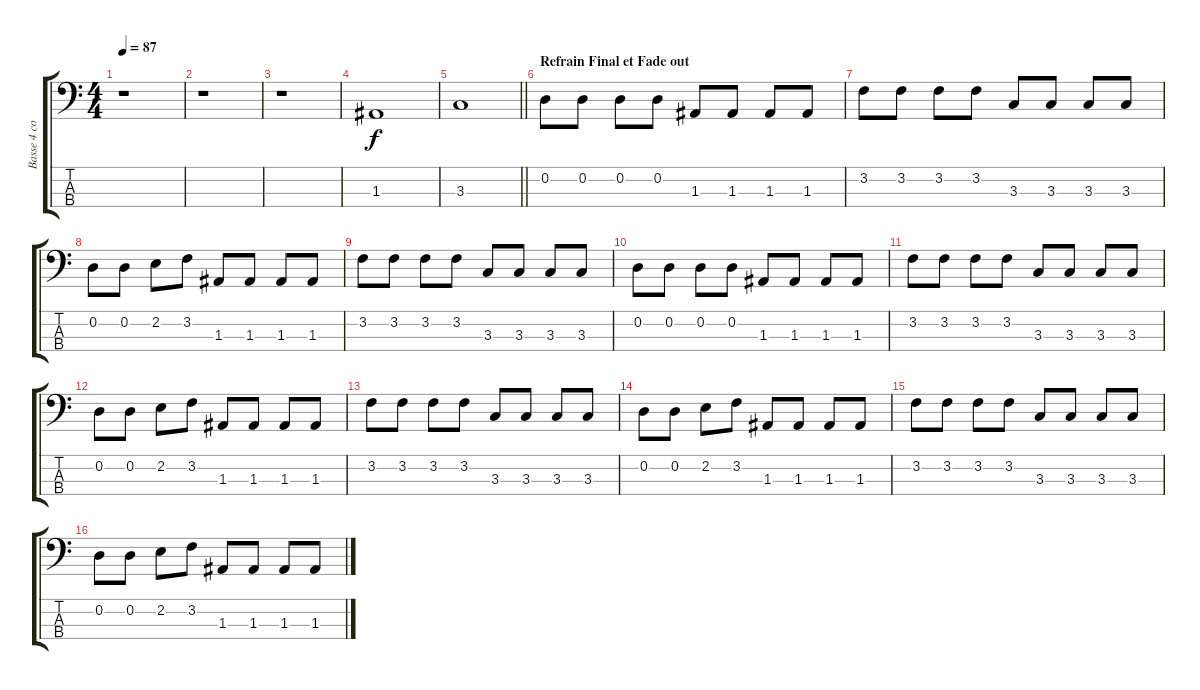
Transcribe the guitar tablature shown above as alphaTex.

\track ("Basse 4 cordes EADG" "Basse 4 co") {instrument electricbassfinger}
\staff {score tabs}
\tuning (G2 D2 A1 E1) {hide}
\ts (4 4)
\tempo 87
\clef f4
\ks c
r.1{dy f} |
r.1 |
r.1 |
1.3.1 |
\barLineRight lightlight
3.3.1 |
\section ("" "Refrain Final et Fade out")
0.2.8 0.2.8 0.2.8 0.2.8 1.3.8 1.3.8 1.3.8 1.3.8 |
3.2.8 3.2.8 3.2.8 3.2.8 3.3.8 3.3.8 3.3.8 3.3.8 |
0.2.8 0.2.8 2.2.8 3.2.8 1.3.8 1.3.8 1.3.8 1.3.8 |
3.2.8 3.2.8 3.2.8 3.2.8 3.3.8 3.3.8 3.3.8 3.3.8 |
0.2.8 0.2.8 0.2.8 0.2.8 1.3.8 1.3.8 1.3.8 1.3.8 |
3.2.8 3.2.8 3.2.8 3.2.8 3.3.8 3.3.8 3.3.8 3.3.8 |
0.2.8 0.2.8 2.2.8 3.2.8 1.3.8 1.3.8 1.3.8 1.3.8 |
3.2.8 3.2.8 3.2.8 3.2.8 3.3.8 3.3.8 3.3.8 3.3.8 |
0.2.8 0.2.8 2.2.8 3.2.8 1.3.8 1.3.8 1.3.8 1.3.8 |
3.2.8 3.2.8 3.2.8 3.2.8 3.3.8 3.3.8 3.3.8 3.3.8 |
0.2.8 0.2.8 2.2.8 3.2.8 1.3.8 1.3.8 1.3.8 1.3.8
